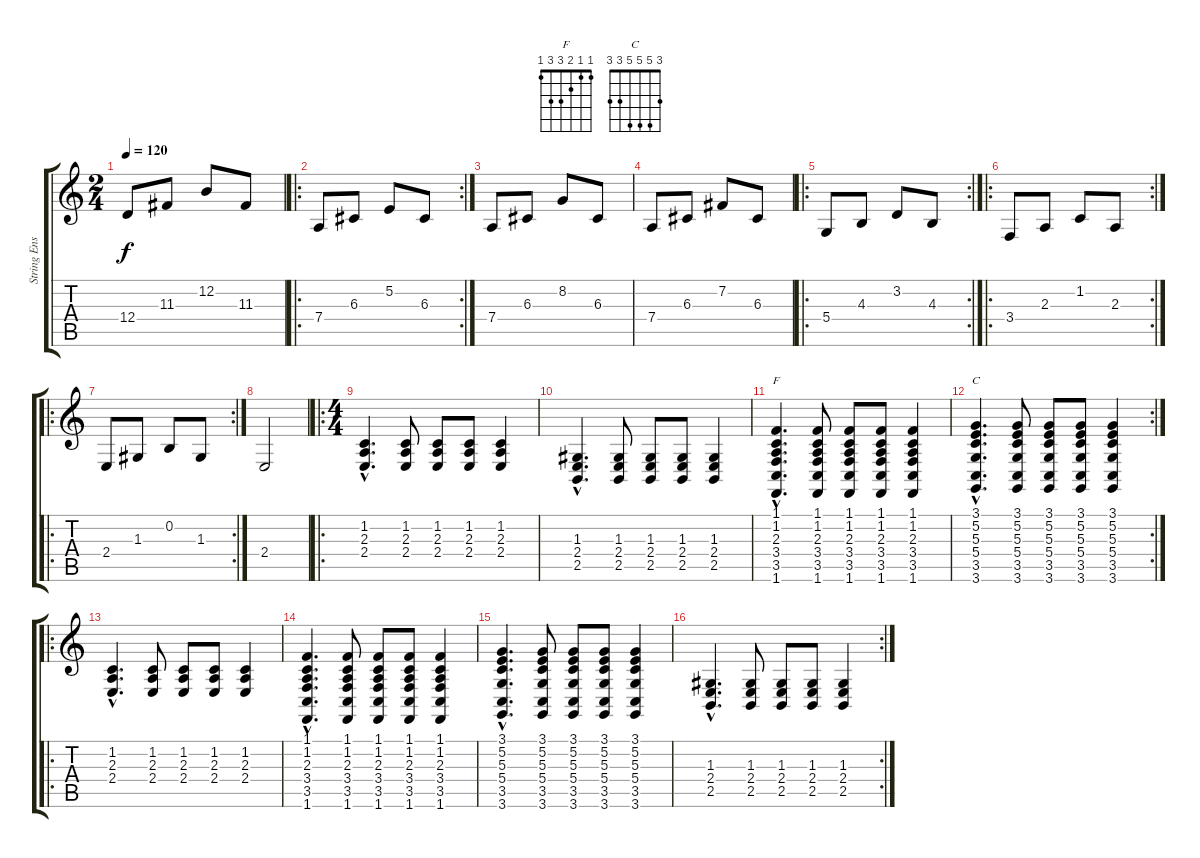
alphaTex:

\track ("String Ensemble" "String Ens") {instrument stringensemble1}
\staff {score tabs}
\tuning (E4 B3 G3 D3 A2 E2) {hide}
\chord ("F" 1 1 2 3 3 1)
\chord ("C" 3 5 5 5 3 3)
\ts (2 4)
\tempo 120
\clef g2
\ks c
12.4.8{dy f} 11.3.8 12.2.8 11.3.8 |
\ro
\rc 2
7.4.8 6.3.8 5.2.8 6.3.8 |
7.4.8 6.3.8 8.2.8 6.3.8 |
7.4.8 6.3.8 7.2.8 6.3.8 |
\ro
\rc 2
5.4.8 4.3.8 3.2.8 4.3.8 |
\ro
\rc 2
3.4.8 2.3.8 1.2.8 2.3.8 |
\ro
\rc 2
2.4.8 1.3.8 0.2.8 1.3.8 |
2.4.2 |
\ro
\ts (4 4)
(1.2{hac} 2.3{hac} 2.4{hac}).4{d} (1.2 2.3 2.4).8 (1.2 2.3 2.4).8 (1.2 2.3 2.4).8 (1.2 2.3 2.4).4 |
(1.3{hac} 2.4{hac} 2.5{hac}).4{d} (1.3 2.4 2.5).8 (1.3 2.4 2.5).8 (1.3 2.4 2.5).8 (1.3 2.4 2.5).4 |
(1.1{hac} 1.2{hac} 2.3{hac} 3.4{hac} 3.5{hac} 1.6{hac}).4{d ch "F"} (1.1 1.2 2.3 3.4 3.5 1.6).8 (1.1 1.2 2.3 3.4 3.5 1.6).8 (1.1 1.2 2.3 3.4 3.5 1.6).8 (1.1 1.2 2.3 3.4 3.5 1.6).4 |
\rc 2
(3.1{hac} 5.2{hac} 5.3{hac} 5.4{hac} 3.5{hac} 3.6{hac}).4{d ch "C"} (3.1 5.2 5.3 5.4 3.5 3.6).8 (3.1 5.2 5.3 5.4 3.5 3.6).8 (3.1 5.2 5.3 5.4 3.5 3.6).8 (3.1 5.2 5.3 5.4 3.5 3.6).4 |
\ro
(1.2{hac} 2.3{hac} 2.4{hac}).4{d} (1.2 2.3 2.4).8 (1.2 2.3 2.4).8 (1.2 2.3 2.4).8 (1.2 2.3 2.4).4 |
(1.1{hac} 1.2{hac} 2.3{hac} 3.4{hac} 3.5{hac} 1.6{hac}).4{d} (1.1 1.2 2.3 3.4 3.5 1.6).8 (1.1 1.2 2.3 3.4 3.5 1.6).8 (1.1 1.2 2.3 3.4 3.5 1.6).8 (1.1 1.2 2.3 3.4 3.5 1.6).4 |
(3.1{hac} 5.2{hac} 5.3{hac} 5.4{hac} 3.5{hac} 3.6{hac}).4{d} (3.1 5.2 5.3 5.4 3.5 3.6).8 (3.1 5.2 5.3 5.4 3.5 3.6).8 (3.1 5.2 5.3 5.4 3.5 3.6).8 (3.1 5.2 5.3 5.4 3.5 3.6).4 |
\rc 2
(1.3{hac} 2.4{hac} 2.5{hac}).4{d} (1.3 2.4 2.5).8 (1.3 2.4 2.5).8 (1.3 2.4 2.5).8 (1.3 2.4 2.5).4
